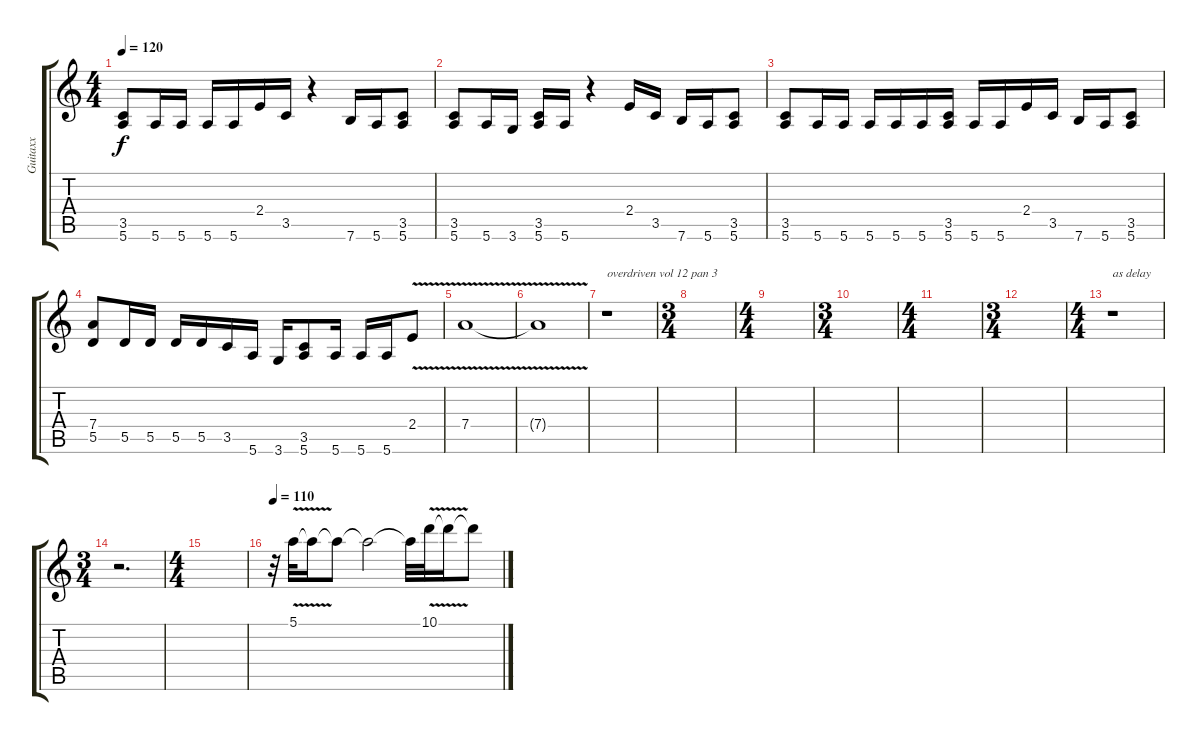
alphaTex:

\track ("Guitaxx" "Guitaxx") {instrument distortionguitar}
\staff {score tabs}
\tuning (E4 B3 G3 D3 A2 E2) {hide}
\ts (4 4)
\tempo 120
\clef g2
\ks c
(3.5 5.6).8{dy f} 5.6.16 5.6.16 5.6.16 5.6.16 2.4.16 3.5.16 r.4 7.6.16 5.6.16 (3.5 5.6).8 |
(3.5 5.6).8 5.6.16 3.6.16 (3.5 5.6).16 5.6.16 r.4 2.4.16 3.5.16 7.6.16 5.6.16 (3.5 5.6).8 |
(3.5 5.6).8 5.6.16 5.6.16 5.6.16 5.6.16 5.6.16 (3.5 5.6).16 5.6.16 5.6.16 2.4.16 3.5.16 7.6.16 5.6.16 (3.5 5.6).8 |
(7.4 5.5).8 5.5.16 5.5.16 5.5.16 5.5.16 3.5.16 5.6.16 3.6.16 (3.5 5.6).8 5.6.16 5.6.16 5.6.16 2.4{v}.8 |
7.4{v}.1 |
7.4{t}.1 |
r.1{txt "overdriven vol 12 pan 3" volume 12 balance 11 instrument overdrivenguitar} |
\ts (3 4)
|
\ts (4 4)
|
\ts (3 4)
|
\ts (4 4)
|
\ts (3 4)
|
\ts (4 4)
r.1{txt "as delay"} |
\ts (3 4)
r.2{d} |
\ts (4 4)
|
\tempo 110
r.32 5.1{v}.32 5.1{t}.16 5.1{t}.8 5.1{t}.2 5.1{t}.32 10.1{v}.32 10.1{t}.16 10.1{t}.8
